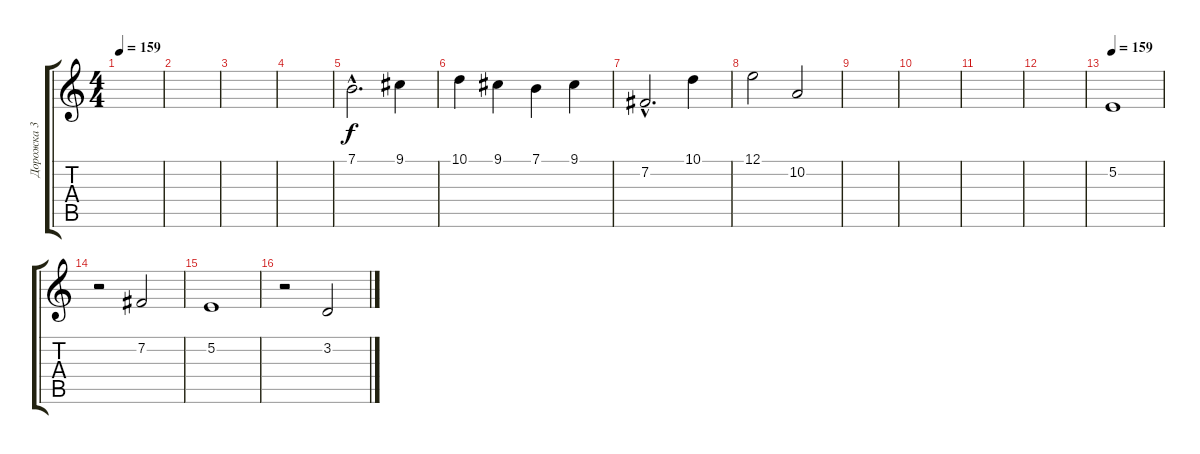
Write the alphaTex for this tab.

\track ("Дорожка 3" "Дорожка 3") {instrument musicbox}
\staff {score tabs}
\tuning (E4 B3 G3 D3 A2 E2) {hide}
\ts (4 4)
\tempo 159
\clef g2
\ks c
|
|
|
|
7.1{hac}.2{d} 9.1.4 |
10.1.4 9.1.4 7.1.4 9.1.4 |
7.2{hac}.2{d} 10.1.4 |
12.1.2 10.2.2 |
|
|
|
|
\tempo 159
5.2.1 |
r.2 7.2.2 |
5.2.1 |
r.2 3.2.2
